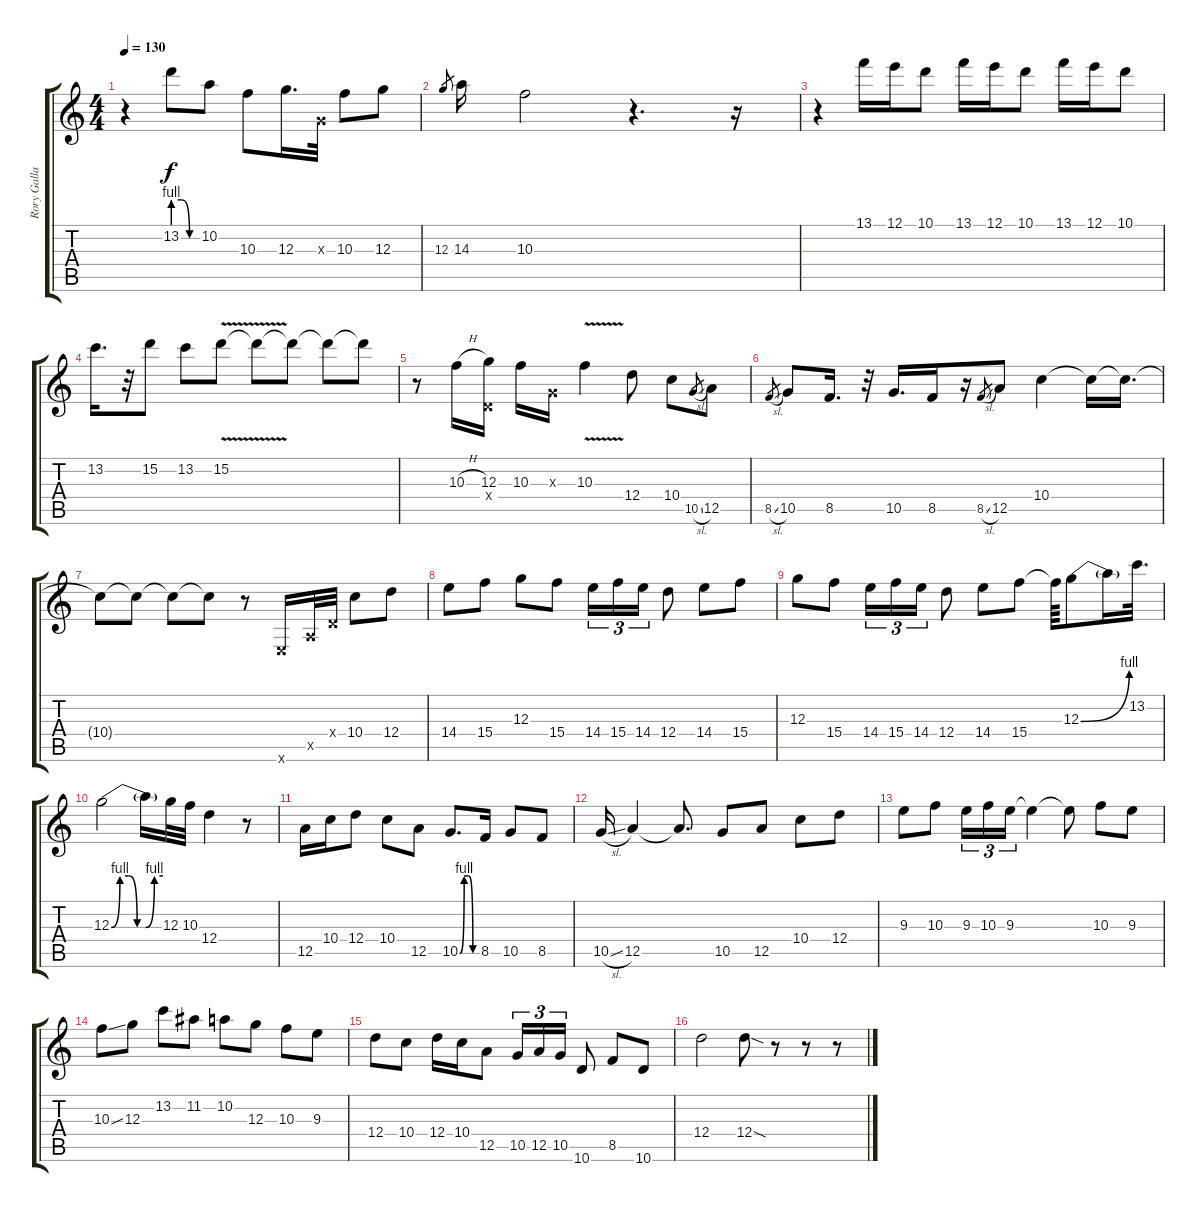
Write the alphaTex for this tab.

\track ("Rory Gallagher" "Rory Galla") {instrument electricguitarclean}
\staff {score tabs}
\tuning (E4 B3 G3 D3 A2 E2) {hide}
\ts (4 4)
\tempo 130
\clef g2
\ks c
r.4{dy f} 13.2{be (custom 0 4 20 4 40 0 60 0)}.8 10.2.8 10.3.8 12.3.16{d} 0.3{x}.32 10.3.8 12.3.8 |
12.3.8{gr} 14.3.16 10.3.2 r.4{d} r.16 |
r.4 13.1.16 12.1.16 10.1.8 13.1.16 12.1.16 10.1.8 13.1.16 12.1.16 10.1.8 |
13.2.16{d} r.32 15.2.8 13.2.8 15.2{v}.8 15.2{t}.8 15.2{t}.8 15.2{t}.8 15.2{t}.8 |
r.8 10.3{h}.16 (12.3 0.4{x}).16 10.3.16 0.3{x}.16 10.3{v}.4 12.4.8 10.4.8 10.5{sl}.8{gr} 12.5.8 |
8.5{sl}.8{gr} 10.5.8 8.5.16{d} r.32 10.5.16{d} 8.5.16 r.16 8.5{sl}.8{gr} 12.5.8 10.4.4 10.4{t}.16 10.4{t}.16{d} |
10.4{t}.8 10.4{t}.8 10.4{t}.8 10.4{t}.8 r.8 0.6{x}.16 0.5{x}.32 0.4{x}.32 10.4.8 12.4.8 |
14.4.8 15.4.8 12.3.8 15.4.8 14.4.16{tu (3 2)} 15.4.16{tu (3 2)} 14.4.16{tu (3 2)} 12.4.8 14.4.8 15.4.8 |
12.3.8 15.4.8 14.4.16{tu (3 2)} 15.4.16{tu (3 2)} 14.4.16{tu (3 2)} 12.4.8 14.4.8 15.4.8 15.4{t}.64 12.3{be (bend 0 0 60 4)}.8 12.3{t}.16 13.2.32{d} |
12.3{be (custom 0 0 10 4 20 4 30 0 40 0 50 4 60 4)}.2 12.3{t}.16 12.3.32 10.3.32 12.4.4 r.8 |
12.5.16 10.4.16 12.4.8 10.4.8 12.5.8 10.5{be (custom 0 0 15 4 30 4 45 0 60 0)}.8{d} 8.5.16 10.5.8 8.5.8 |
10.5{sl}.16 12.5.4 12.5{t}.8{d} 10.5.8 12.5.8 10.4.8 12.4.8 |
9.3.8 10.3.8 9.3.16{tu (3 2)} 10.3.16{tu (3 2)} 9.3.16{tu (3 2)} 9.3{t}.4 9.3{t}.8 10.3.8 9.3.8 |
10.3{ss}.8 12.3.8 13.2.8 11.2.8 10.2.8 12.3.8 10.3.8 9.3.8 |
12.4.8 10.4.8 12.4.16 10.4.16 12.5.8 10.5.16{tu (3 2)} 12.5.16{tu (3 2)} 10.5.16{tu (3 2)} 10.6.8 8.5.8 10.6.8 |
12.4.2 12.4{sod}.8 r.8 r.8 r.8
